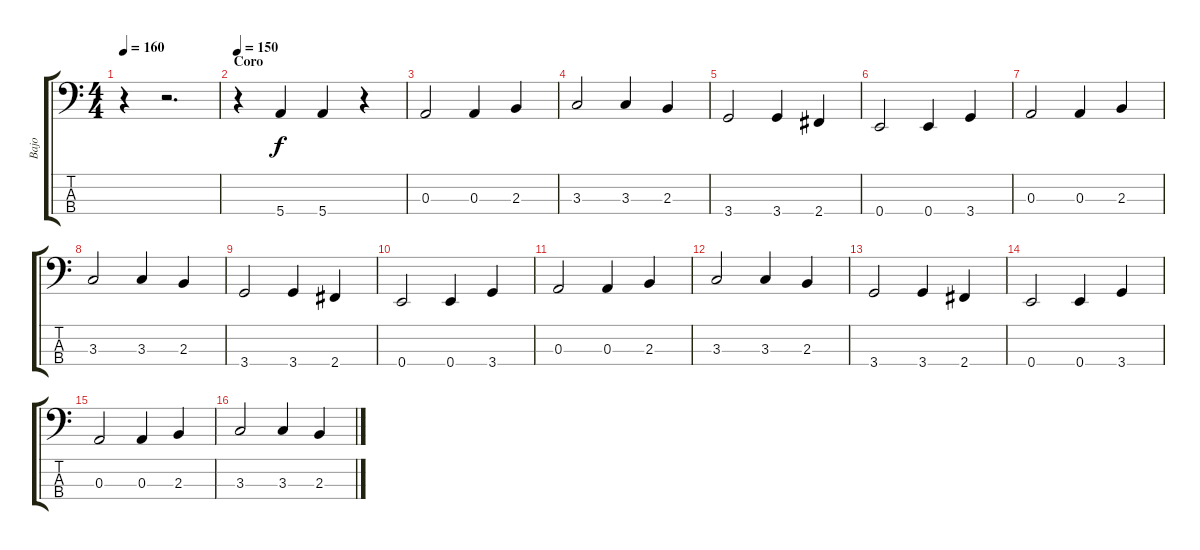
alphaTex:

\track ("Bajo" "Bajo") {instrument electricbasspick}
\staff {score tabs}
\tuning (G2 D2 A1 E1) {hide}
\ts (4 4)
\tempo 160
\clef f4
\ks c
r.4{dy f} r.2{d} |
\section ("" "Coro")
\tempo 150
r.4 5.4.4 5.4.4 r.4 |
0.3.2 0.3.4 2.3.4 |
3.3.2 3.3.4 2.3.4 |
3.4.2 3.4.4 2.4.4 |
0.4.2 0.4.4 3.4.4 |
0.3.2 0.3.4 2.3.4 |
3.3.2 3.3.4 2.3.4 |
3.4.2 3.4.4 2.4.4 |
0.4.2 0.4.4 3.4.4 |
0.3.2 0.3.4 2.3.4 |
3.3.2 3.3.4 2.3.4 |
3.4.2 3.4.4 2.4.4 |
0.4.2 0.4.4 3.4.4 |
0.3.2 0.3.4 2.3.4 |
3.3.2 3.3.4 2.3.4
